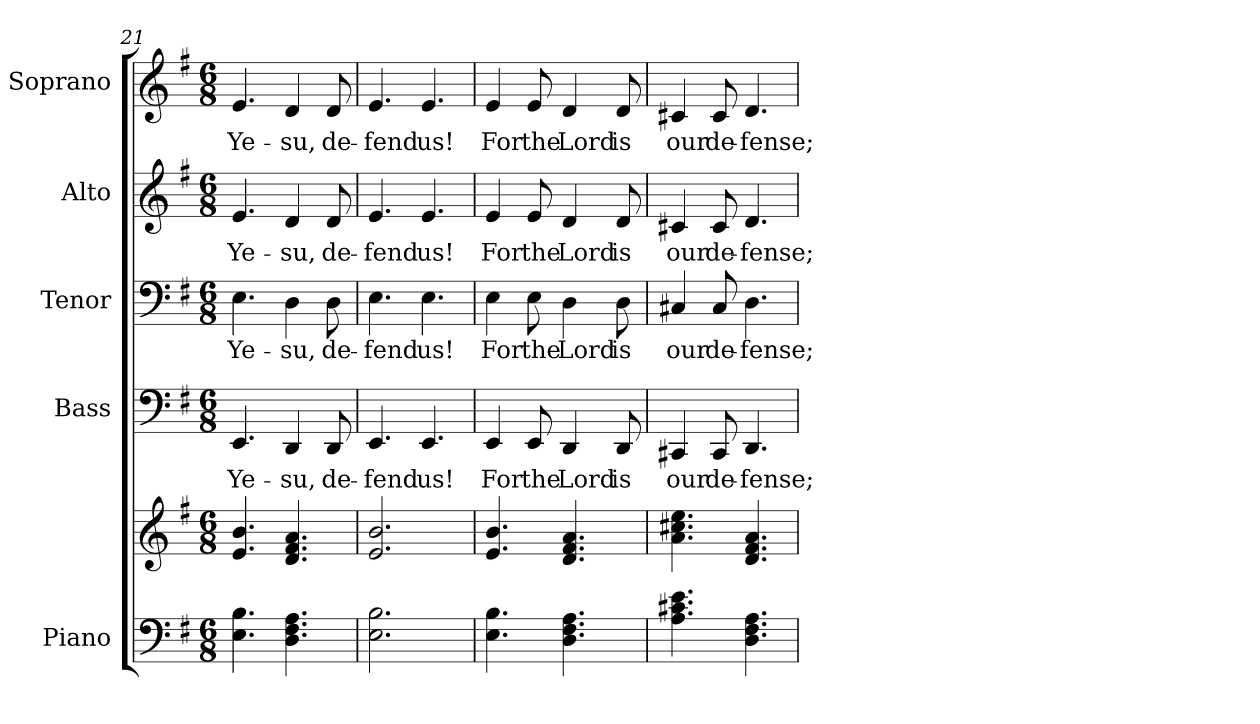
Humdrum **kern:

**kern	**kern	**kern	**text	**kern	**text	**kern	**text	**kern	**text
*part5	*part5	*part4	*part4	*part3	*part3	*part2	*part2	*part1	*part1
*staff6	*staff5	*staff4	*staff4	*staff3	*staff3	*staff2	*staff2	*staff1	*staff1
*I"Piano	*	*I"Bass	*	*I"Tenor	*	*I"Alto	*	*I"Soprano	*
*I'Pno.	*	*I'B.	*	*I'T.	*	*I'A.	*	*I'S.	*
*clefF4	*clefG2	*clefF4	*	*clefF4	*	*clefG2	*	*clefG2	*
*k[f#]	*k[f#]	*k[f#]	*	*k[f#]	*	*k[f#]	*	*k[f#]	*
*G:	*G:	*G:	*	*G:	*	*G:	*	*G:	*
*M6/8	*M6/8	*M6/8	*	*M6/8	*	*M6/8	*	*M6/8	*
=21	=21	=21	=21	=21	=21	=21	=21	=21	=21
!	!	!	!LO:LY:b:color=#000000	!	!	!	!	!	!
!	!	!	!	!	!LO:LY:b:color=#000000	!	!	!	!
!	!	!	!	!	!	!	!LO:LY:b:color=#000000	!	!
!	!	!	!	!	!	!	!	!	!LO:LY:b:color=#000000
4.Ei\ 4.Bi	4.ei/ 4.bi	4.EEi/	Ye-	4.Ei\	Ye-	4.ei/	Ye-	4.ei/	Ye-
!	!	!	!LO:LY:b:color=#000000	!	!	!	!	!	!
!	!	!	!	!	!LO:LY:b:color=#000000	!	!	!	!
!	!	!	!	!	!	!	!LO:LY:b:color=#000000	!	!
!	!	!	!	!	!	!	!	!	!LO:LY:b:color=#000000
4.Di\ 4.F#i 4.Ai	4.di/ 4.f#i 4.ai	4DDi/	-su,	4Di\	-su,	4di/	-su,	4di/	-su,
!	!	!	!LO:LY:b:color=#000000	!	!	!	!	!	!
!	!	!	!	!	!LO:LY:b:color=#000000	!	!	!	!
!	!	!	!	!	!	!	!LO:LY:b:color=#000000	!	!
!	!	!	!	!	!	!	!	!	!LO:LY:b:color=#000000
.	.	8DDi/	de-	8Di\	de-	8di/	de-	8di/	de-
=22	=22	=22	=22	=22	=22	=22	=22	=22	=22
!	!	!	!LO:LY:b:color=#000000	!	!	!	!	!	!
!	!	!	!	!	!LO:LY:b:color=#000000	!	!	!	!
!	!	!	!	!	!	!	!LO:LY:b:color=#000000	!	!
!	!	!	!	!	!	!	!	!	!LO:LY:b:color=#000000
2.Ei\ 2.Bi	2.ei/ 2.bi	4.EEi/	-fend	4.Ei\	-fend	4.ei/	-fend	4.ei/	-fend
!	!	!	!LO:LY:b:color=#000000	!	!	!	!	!	!
!	!	!	!	!	!LO:LY:b:color=#000000	!	!	!	!
!	!	!	!	!	!	!	!LO:LY:b:color=#000000	!	!
!	!	!	!	!	!	!	!	!	!LO:LY:b:color=#000000
.	.	4.EEi/	us!	4.Ei\	us!	4.ei/	us!	4.ei/	us!
!!LO:PB:g=z
=23	=23	=23	=23	=23	=23	=23	=23	=23	=23
!	!	!	!LO:LY:b:color=#000000	!	!	!	!	!	!
!	!	!	!	!	!LO:LY:b:color=#000000	!	!	!	!
!	!	!	!	!	!	!	!LO:LY:b:color=#000000	!	!
!	!	!	!	!	!	!	!	!	!LO:LY:b:color=#000000
4.Ei\ 4.Bi	4.ei/ 4.bi	4EEi/	For	4Ei\	For	4ei/	For	4ei/	For
!	!	!	!LO:LY:b:color=#000000	!	!	!	!	!	!
!	!	!	!	!	!LO:LY:b:color=#000000	!	!	!	!
!	!	!	!	!	!	!	!LO:LY:b:color=#000000	!	!
!	!	!	!	!	!	!	!	!	!LO:LY:b:color=#000000
.	.	8EEi/	the	8Ei\	the	8ei/	the	8ei/	the
!	!	!	!LO:LY:b:color=#000000	!	!	!	!	!	!
!	!	!	!	!	!LO:LY:b:color=#000000	!	!	!	!
!	!	!	!	!	!	!	!LO:LY:b:color=#000000	!	!
!	!	!	!	!	!	!	!	!	!LO:LY:b:color=#000000
4.Di\ 4.F#i 4.Ai	4.di/ 4.f#i 4.ai	4DDi/	Lord	4Di\	Lord	4di/	Lord	4di/	Lord
!	!	!	!LO:LY:b:color=#000000	!	!	!	!	!	!
!	!	!	!	!	!LO:LY:b:color=#000000	!	!	!	!
!	!	!	!	!	!	!	!LO:LY:b:color=#000000	!	!
!	!	!	!	!	!	!	!	!	!LO:LY:b:color=#000000
.	.	8DDi/	is	8Di\	is	8di/	is	8di/	is
=24	=24	=24	=24	=24	=24	=24	=24	=24	=24
!	!	!	!LO:LY:b:color=#000000	!	!	!	!	!	!
!	!	!	!	!	!LO:LY:b:color=#000000	!	!	!	!
!	!	!	!	!	!	!	!LO:LY:b:color=#000000	!	!
!	!	!	!	!	!	!	!	!	!LO:LY:b:color=#000000
4.Ai\ 4.c#Xi 4.ei	4.ai\ 4.cc#Xi 4.eei	4CC#Xi/	our	4C#Xi/	our	4c#Xi/	our	4c#Xi/	our
!	!	!	!LO:LY:b:color=#000000	!	!	!	!	!	!
!	!	!	!	!	!LO:LY:b:color=#000000	!	!	!	!
!	!	!	!	!	!	!	!LO:LY:b:color=#000000	!	!
!	!	!	!	!	!	!	!	!	!LO:LY:b:color=#000000
.	.	8CC#i/	de-	8C#i/	de-	8c#i/	de-	8c#i/	de-
!	!	!	!LO:LY:b:color=#000000	!	!	!	!	!	!
!	!	!	!	!	!LO:LY:b:color=#000000	!	!	!	!
!	!	!	!	!	!	!	!LO:LY:b:color=#000000	!	!
!	!	!	!	!	!	!	!	!	!LO:LY:b:color=#000000
4.Di\ 4.F#i 4.Ai	4.di/ 4.f#i 4.ai	4.DDi/	-fense;	4.Di\	-fense;	4.di/	-fense;	4.di/	-fense;
=	=	=	=	=	=	=	=	=	=
*-	*-	*-	*-	*-	*-	*-	*-	*-	*-
